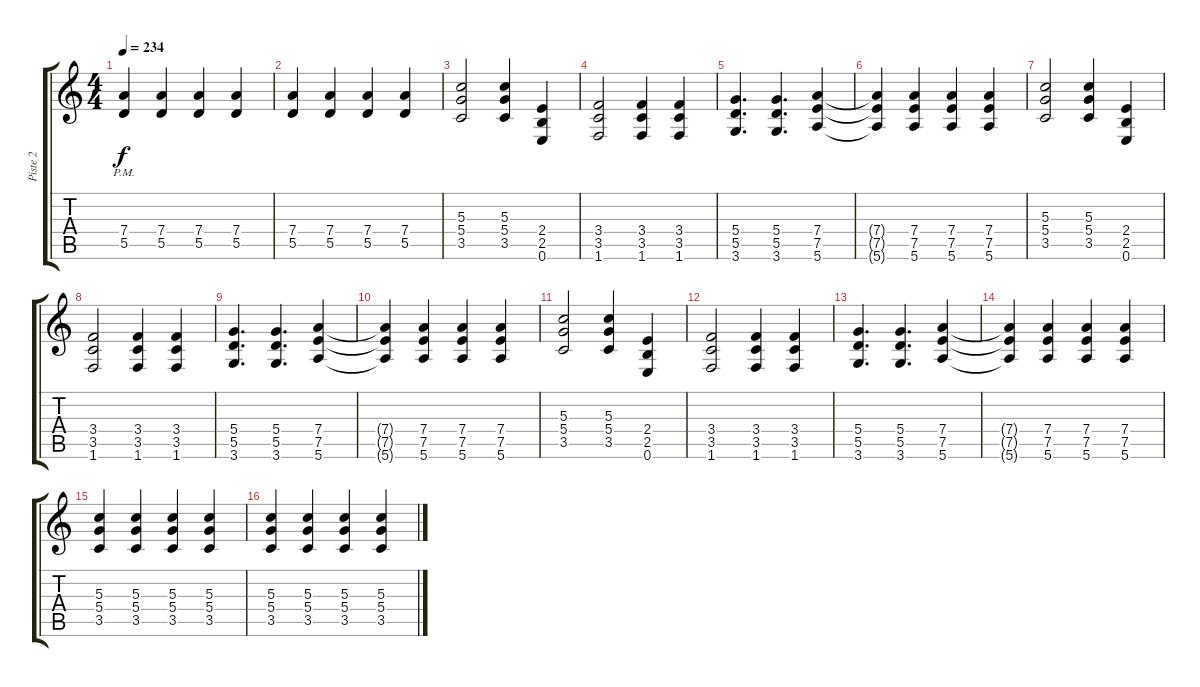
\track ("Piste 2" "Piste 2") {instrument distortionguitar}
\staff {score tabs}
\tuning (E4 B3 G3 D3 A2 E2) {hide}
\ts (4 4)
\tempo 234
\clef g2
\ks c
(7.4{pm} 5.5{pm}).4{dy f} (7.4 5.5).4 (7.4 5.5).4 (7.4 5.5).4 |
(7.4 5.5).4 (7.4 5.5).4 (7.4 5.5).4 (7.4 5.5).4 |
(5.3 5.4 3.5).2 (5.3 5.4 3.5).4 (2.4 2.5 0.6).4 |
(3.4 3.5 1.6).2 (3.4 3.5 1.6).4 (3.4 3.5 1.6).4 |
(5.4 5.5 3.6).4{d} (5.4 5.5 3.6).4{d} (7.4 7.5 5.6).4 |
(7.4{t} 7.5{t} 5.6{t}).4 (7.4 7.5 5.6).4 (7.4 7.5 5.6).4 (7.4 7.5 5.6).4 |
(5.3 5.4 3.5).2 (5.3 5.4 3.5).4 (2.4 2.5 0.6).4 |
(3.4 3.5 1.6).2 (3.4 3.5 1.6).4 (3.4 3.5 1.6).4 |
(5.4 5.5 3.6).4{d} (5.4 5.5 3.6).4{d} (7.4 7.5 5.6).4 |
(7.4{t} 7.5{t} 5.6{t}).4 (7.4 7.5 5.6).4 (7.4 7.5 5.6).4 (7.4 7.5 5.6).4 |
(5.3 5.4 3.5).2 (5.3 5.4 3.5).4 (2.4 2.5 0.6).4 |
(3.4 3.5 1.6).2 (3.4 3.5 1.6).4 (3.4 3.5 1.6).4 |
(5.4 5.5 3.6).4{d} (5.4 5.5 3.6).4{d} (7.4 7.5 5.6).4 |
(7.4{t} 7.5{t} 5.6{t}).4 (7.4 7.5 5.6).4 (7.4 7.5 5.6).4 (7.4 7.5 5.6).4 |
(5.3 5.4 3.5).4 (5.3 5.4 3.5).4 (5.3 5.4 3.5).4 (5.3 5.4 3.5).4 |
(5.3 5.4 3.5).4 (5.3 5.4 3.5).4 (5.3 5.4 3.5).4 (5.3 5.4 3.5).4
